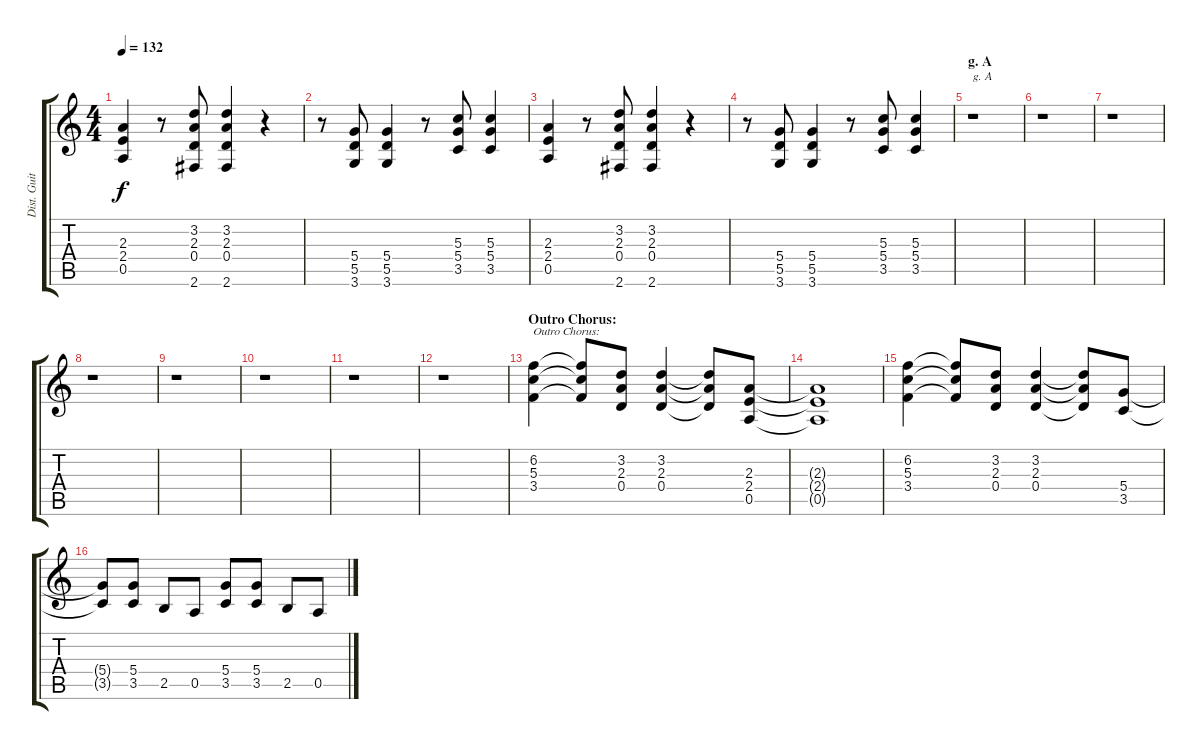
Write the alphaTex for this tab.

\track ("Dist. Guitar 2" "Dist. Guit") {instrument distortionguitar}
\staff {score tabs}
\tuning (E4 B3 G3 D3 A2 E2) {hide}
\ts (4 4)
\tempo 132
\clef g2
\ks c
(2.3 2.4 0.5).4{dy f} r.8 (3.2 2.3 0.4 2.6).8 (3.2 2.3 0.4 2.6).4 r.4 |
r.8 (5.4 5.5 3.6).8 (5.4 5.5 3.6).4 r.8 (5.3 5.4 3.5).8 (5.3 5.4 3.5).4 |
(2.3 2.4 0.5).4 r.8 (3.2 2.3 0.4 2.6).8 (3.2 2.3 0.4 2.6).4 r.4 |
r.8 (5.4 5.5 3.6).8 (5.4 5.5 3.6).4 r.8 (5.3 5.4 3.5).8 (5.3 5.4 3.5).4 |
\section ("" "g. A")
r.1{txt "g. A"} |
r.1 |
r.1 |
r.1 |
r.1 |
r.1 |
r.1 |
r.1 |
\section ("" "Outro Chorus:")
(6.2 5.3 3.4).4{txt "Outro Chorus:"} (6.2{t} 5.3{t} 3.4{t}).8 (3.2 2.3 0.4).8 (3.2 2.3 0.4).4 (3.2{t} 2.3{t} 0.4{t}).8 (2.3 2.4 0.5).8 |
(2.3{t} 2.4{t} 0.5{t}).1 |
(6.2 5.3 3.4).4 (6.2{t} 5.3{t} 3.4{t}).8 (3.2 2.3 0.4).8 (3.2 2.3 0.4).4 (3.2{t} 2.3{t} 0.4{t}).8 (5.4 3.5).8 |
(5.4{t} 3.5{t}).8 (5.4 3.5).8 2.5.8 0.5.8 (5.4 3.5).8 (5.4 3.5).8 2.5.8 0.5.8
